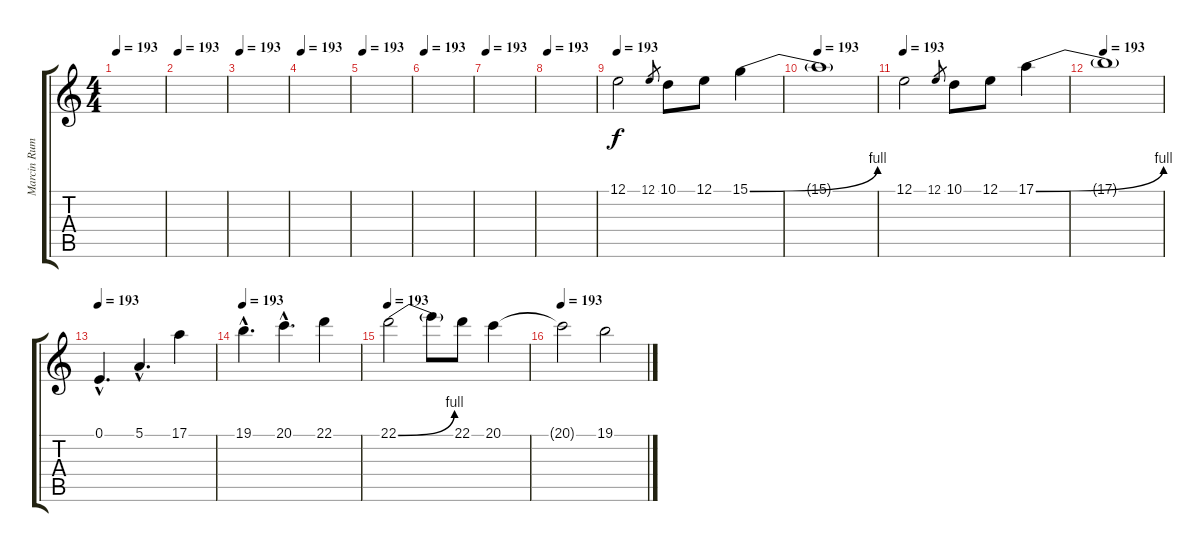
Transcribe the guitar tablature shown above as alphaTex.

\track ("Marcin Ruminski" "Marcin Rum") {instrument panflute}
\staff {score tabs}
\tuning (E4 B3 G3 D3 A2 E2) {hide}
\ts (4 4)
\tempo 193
\clef g2
\ks c
|
\tempo 193
|
\tempo 193
|
\tempo 193
|
\tempo 193
|
\tempo 193
|
\tempo 193
|
\tempo 193
|
\tempo 193
12.1.2 12.1.8{gr} 10.1.8 12.1.8 15.1{be (bend 0 0 60 4)}.4 |
\tempo 193
15.1{t}.1 |
\tempo 193
12.1.2 12.1.8{gr} 10.1.8 12.1.8 17.1{be (bend 0 0 60 4)}.4 |
\tempo 193
17.1{t}.1 |
\tempo 193
0.1{hac}.4{d} 5.1{hac}.4{d} 17.1.4 |
\tempo 193
19.1{hac}.4{d} 20.1{hac}.4{d} 22.1.4 |
\tempo 193
22.1{be (bend 0 0 60 4)}.2 22.1{t}.8 22.1.8 20.1.4 |
\tempo 193
20.1{t}.2 19.1.2
